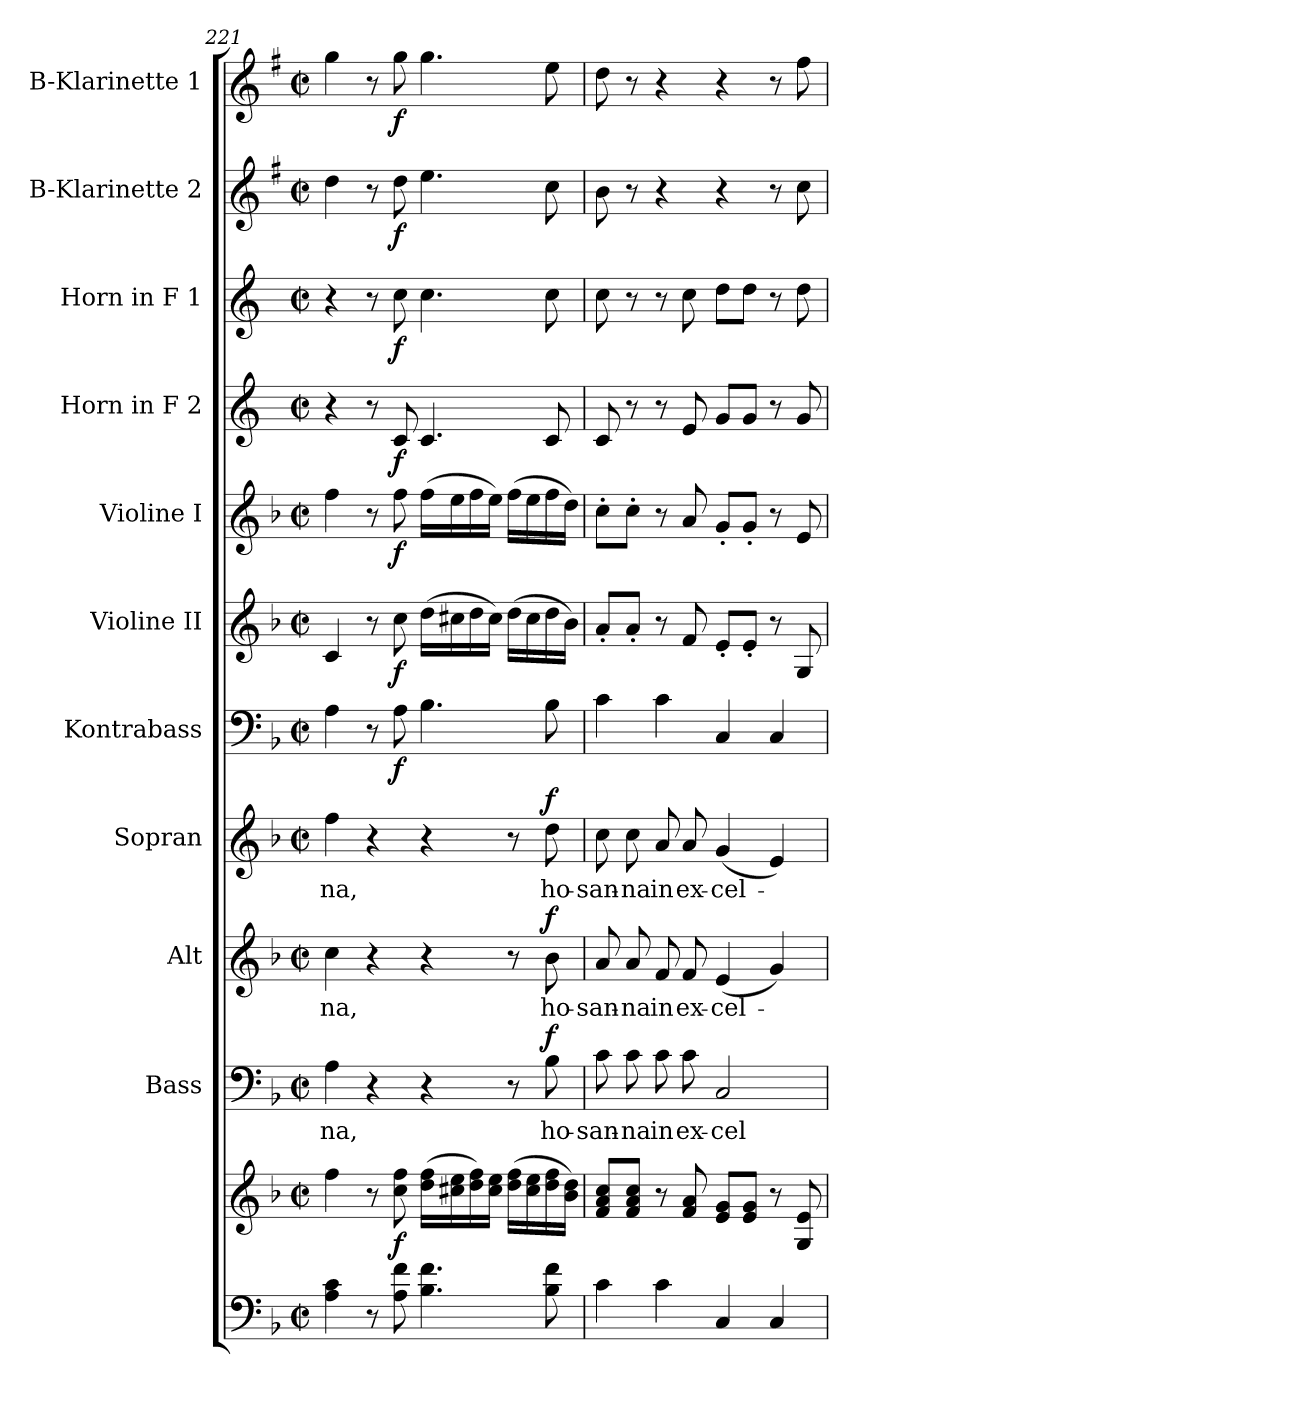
**kern	**kern	**dynam	**kern	**text	**dynam	**kern	**text	**dynam	**kern	**text	**dynam	**kern	**dynam	**kern	**dynam	**kern	**dynam	**kern	**dynam	**kern	**dynam	**kern	**dynam	**kern	**dynam
*part11	*part11	*part11	*part10	*part10	*part10	*part9	*part9	*part9	*part8	*part8	*part8	*part7	*part7	*part6	*part6	*part5	*part5	*part4	*part4	*part3	*part3	*part2	*part2	*part1	*part1
*staff12	*staff11	*staff11/12	*staff10	*staff10	*staff10	*staff9	*staff9	*staff9	*staff8	*staff8	*staff8	*staff7	*staff7	*staff6	*staff6	*staff5	*staff5	*staff4	*staff4	*staff3	*staff3	*staff2	*staff2	*staff1	*staff1
*	*	*	*I"Bass	*	*	*I"Alt	*	*	*I"Sopran	*	*	*I"Kontrabass	*	*I"Violine II	*	*I"Violine I	*	*I"Horn in F 2	*	*I"Horn in F 1	*	*I"B-Klarinette 2	*	*I"B-Klarinette 1	*
*	*	*	*I'B.	*	*	*I'A.	*	*	*I'S.	*	*	*I'Kb.	*	*I'Vl. II	*	*I'Vl. I	*	*	*	*	*	*I'B Kl. 2	*	*I'B Kl. 1	*
*clefF4	*clefG2	*	*clefF4	*	*	*clefG2	*	*	*clefG2	*	*	*clefF4	*	*clefG2	*	*clefG2	*	*clefG2	*	*clefG2	*	*clefG2	*	*clefG2	*
*	*	*	*	*	*	*	*	*	*	*	*	*ITrd7c12	*	*	*	*	*	*ITrd4c7	*	*ITrd4c7	*	*ITrd1c2	*	*ITrd1c2	*
*k[b-]	*k[b-]	*	*k[b-]	*	*	*k[b-]	*	*	*k[b-]	*	*	*k[b-]	*	*k[b-]	*	*k[b-]	*	*k[b-]	*	*k[b-]	*	*k[b-]	*	*k[b-]	*
*F:	*F:	*	*F:	*	*	*F:	*	*	*F:	*	*	*F:	*	*F:	*	*F:	*	*F:	*	*F:	*	*F:	*	*F:	*
*M2/2	*M2/2	*	*M2/2	*	*	*M2/2	*	*	*M2/2	*	*	*M2/2	*	*M2/2	*	*M2/2	*	*M2/2	*	*M2/2	*	*M2/2	*	*M2/2	*
*met(c|)	*met(c|)	*	*met(c|)	*	*	*met(c|)	*	*	*met(c|)	*	*	*met(c|)	*	*met(c|)	*	*met(c|)	*	*met(c|)	*	*met(c|)	*	*met(c|)	*	*met(c|)	*
=221	=221	=221	=221	=221	=221	=221	=221	=221	=221	=221	=221	=221	=221	=221	=221	=221	=221	=221	=221	=221	=221	=221	=221	=221	=221
!	!	!	!	!LO:LY:b	!	!	!LO:LY:b	!	!	!LO:LY:b	!	!	!	!	!	!	!	!	!	!	!	!	!	!	!
4A\ 4c\	4ff\	.	4A\	-na,	.	4cc\	-na,	.	4ff\	-na,	.	4AA\	.	4c/	.	4ff\	.	4r	.	4r	.	4cc\	.	4ff\	.
8r	8r	.	4r	.	.	4r	.	.	4r	.	.	8r	.	8r	.	8r	.	8r	.	8r	.	8r	.	8r	.
!	!	!LO:DY:b	!	!	!	!	!	!	!	!	!	!	!LO:DY:b	!	!LO:DY:b	!	!LO:DY:b	!	!LO:DY:b	!	!LO:DY:b	!	!LO:DY:b	!	!LO:DY:b
8A\ 8f\	8cc\ 8ff\	f	.	.	.	.	.	.	.	.	.	8AA\	f	8cc\	f	8ff\	f	8F/	f	8f\	f	8cc\	f	8ff\	f
4.B-\ 4.f\	(>16dd\ 16ff\LL	.	4r	.	.	4r	.	.	4r	.	.	4.BB-\	.	(>16dd\LL	.	(>16ff\LL	.	4.F/	.	4.f\	.	4.dd\	.	4.ff\	.
.	16cc#X\ 16ee\	.	.	.	.	.	.	.	.	.	.	.	.	16cc#X\	.	16ee\	.	.	.	.	.	.	.	.	.
.	16dd\ 16ff\)	.	.	.	.	.	.	.	.	.	.	.	.	16dd\	.	16ff\	.	.	.	.	.	.	.	.	.
.	16cc#\ 16ee\JJ	.	.	.	.	.	.	.	.	.	.	.	.	16cc#\JJ)	.	16ee\JJ)	.	.	.	.	.	.	.	.	.
.	(>16dd\ 16ff\LL	.	8r	.	.	8r	.	.	8r	.	.	.	.	(>16dd\LL	.	(>16ff\LL	.	.	.	.	.	.	.	.	.
.	16cc#\ 16ee\	.	.	.	.	.	.	.	.	.	.	.	.	16cc#\	.	16ee\	.	.	.	.	.	.	.	.	.
!	!	!	!	!LO:LY:b	!LO:DY:a	!	!LO:LY:b	!LO:DY:a	!	!LO:LY:b	!LO:DY:a	!	!	!	!	!	!	!	!	!	!	!	!	!	!
8B-\ 8f\	16dd\ 16ff\	.	8B-\	ho-	f	8b-\	ho-	f	8dd\	ho-	f	8BB-\	.	16dd\	.	16ff\	.	8F/	.	8f\	.	8b-\	.	8dd\	.
.	16b-\ 16dd\JJ)	.	.	.	.	.	.	.	.	.	.	.	.	16b-\JJ)	.	16dd\JJ)	.	.	.	.	.	.	.	.	.
=222	=222	=222	=222	=222	=222	=222	=222	=222	=222	=222	=222	=222	=222	=222	=222	=222	=222	=222	=222	=222	=222	=222	=222	=222	=222
!	!	!	!	!LO:LY:b	!	!	!LO:LY:b	!	!	!LO:LY:b	!	!	!	!	!	!	!	!	!	!	!	!	!	!	!
4c\	8f/ 8a/ 8cc/L	.	8c\	-san-	.	8a/	-san-	.	8cc\	-san-	.	4C\	.	8a'</L	.	8cc'>\L	.	8F/	.	8f\	.	8a\	.	8cc\	.
!	!	!	!	!LO:LY:b	!	!	!LO:LY:b	!	!	!LO:LY:b	!	!	!	!	!	!	!	!	!	!	!	!	!	!	!
.	8f/ 8a/ 8cc/J	.	8c\	-na	.	8a/	-na	.	8cc\	-na	.	.	.	8a'</J	.	8cc'>\J	.	8r	.	8r	.	8r	.	8r	.
!	!	!	!	!LO:LY:b	!	!	!LO:LY:b	!	!	!LO:LY:b	!	!	!	!	!	!	!	!	!	!	!	!	!	!	!
4c\	8r	.	8c\	in	.	8f/	in	.	8a/	in	.	4C\	.	8r	.	8r	.	8r	.	8r	.	4r	.	4r	.
!	!	!	!	!LO:LY:b	!	!	!LO:LY:b	!	!	!LO:LY:b	!	!	!	!	!	!	!	!	!	!	!	!	!	!	!
.	8f/ 8a/	.	8c\	ex-	.	8f/	ex-	.	8a/	ex-	.	.	.	8f/	.	8a/	.	8A/	.	8f\	.	.	.	.	.
!	!	!	!	!LO:LY:b	!	!	!LO:LY:b	!	!	!LO:LY:b	!	!	!	!	!	!	!	!	!	!	!	!	!	!	!
4C/	8e/ 8g/L	.	2C/	-cel-	.	(<4e/	-cel-	.	(<4g/	-cel-	.	4CC/	.	8e'</L	.	8g'</L	.	8c/L	.	8g\L	.	4r	.	4r	.
.	8e/ 8g/J	.	.	.	.	.	.	.	.	.	.	.	.	8e'</J	.	8g'</J	.	8c/J	.	8g\J	.	.	.	.	.
4C/	8r	.	.	.	.	4g/)	.	.	4e/)	.	.	4CC/	.	8r	.	8r	.	8r	.	8r	.	8r	.	8r	.
.	8G/ 8e/	.	.	.	.	.	.	.	.	.	.	.	.	8G/	.	8e/	.	8c/	.	8g\	.	8b-\	.	8ee\	.
=	=	=	=	=	=	=	=	=	=	=	=	=	=	=	=	=	=	=	=	=	=	=	=	=	=
*-	*-	*-	*-	*-	*-	*-	*-	*-	*-	*-	*-	*-	*-	*-	*-	*-	*-	*-	*-	*-	*-	*-	*-	*-	*-
